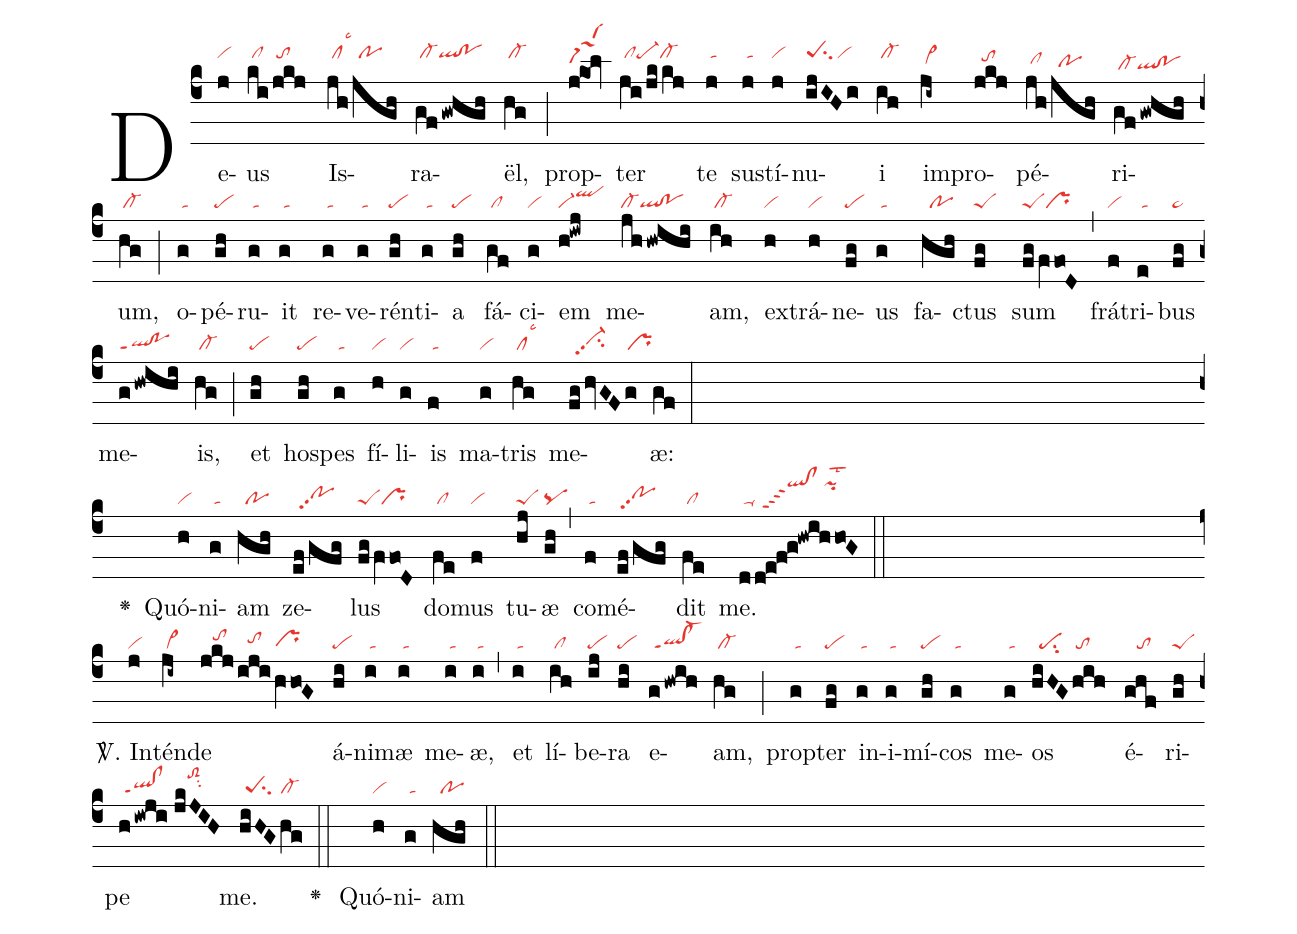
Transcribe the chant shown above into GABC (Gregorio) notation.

nabc-lines: 1;
%%
(c4)De(j|vihj)us(ki/jkj|/clhj///tohj) Is(jh/jgh|/clhjlsc3/pohj)ra(gfgwhgh|/cl-hjqlhj!pohj)ël,(hg|/cl-hj) (;)
prop(j!ko!lv|saM4hh)ter(ji/jkkj|/clhjpe-hjcl-hj) te(j|/tahj) sus(j|/tahj)tí(j|vihj)nu(ijIHi|peShjsu2vihj)i(ih|/cl-hj) im(ji~|/cl~hh)pro(jkj|//tohi)pé(jh/jgh|/clhh////pohg)ri(gfgwhgh|/cl-ql!po)um,(hg|/cl-) (;)
o(g|/ta)pé(gh|pe)ru(g|/ta)it(g|/ta) re(g|/ta)ve(g|/ta)rén(gh|pe)ti(g|/ta)a(gh|pe) fá(gf|/cl)ci(g|vi)em(h!iwj|vi-qlhj) me(jhhwihi|cl-ql!po)am,(ih|/cl-) ex(h|vi)trá(h|vi)ne(fg|pe)us(g|/ta) fa(hgh|//po)ctus(fg|peS) sum(fgfVfo!D|peSpr) (,)
frá(f|vi)tri(e|/ta)bus(fg|pe~) me(ghwihi|ql!poppt1)is,(hg|/cl-) (;)
et(gh|pe) ho(gh|pe)spes(g|/ta) fí(h|vi)li(g|vi)is(f|/ta) ma(g|vi)tris(hg|/cllsc3) me(fghvGFg|//vi-hhpp2su2/////pr)æ:(gf) (:Z)

<v>\greheightstar</v>() Quó(h|vi)ni(g|/ta)am(hgh|//po) ze(ef/gfg|//pohhpp2)lus(fgfVfo!D|peSpr) do(fe|/cl)mus(f|vi) tu(hj|peS)æ(gh|pq) (,)
co(f|/ta)mé(ef/gfg|/pohhpp2)dit(fe|/cl) me.(d/d!e!f!g!hwihho!G|/ta-/qlhl!clhlppt4/pihllst2) (::Z)

<sp>V/</sp>. In(j|vi)tén(ji~|/cl~)de(jkjijihVho!G|///tohi/////tohh///prhg) á(hi|pe)ni(i|/ta)mæ(i|/ta) me(i|/ta)æ,(i|/ta) (,)
et(i|/ta) lí(ih|/cl)be(ij|pe)ra(hi|pe) e(ghwih|/ql!cl-ppt1)am,(hg|/cl-) (;)
prop(g|/ta)ter(fg|pe) in(g|/ta)i(g|/ta)mí(gh|pe)cos(g|/ta) me(g|/ta)os(hiHGhih|//pesu2///to) é(ghf|///to)ri(gh|peS)pe(hiwji|/ql!clppt1|//jkJIH|///toS2hksu2) me.(hiHGhg|/peSsu2/cl-) (::)

<v>\greheightstar</v>() Quó(h|vi)ni(g|/ta)am(hgh|//po) (::)
